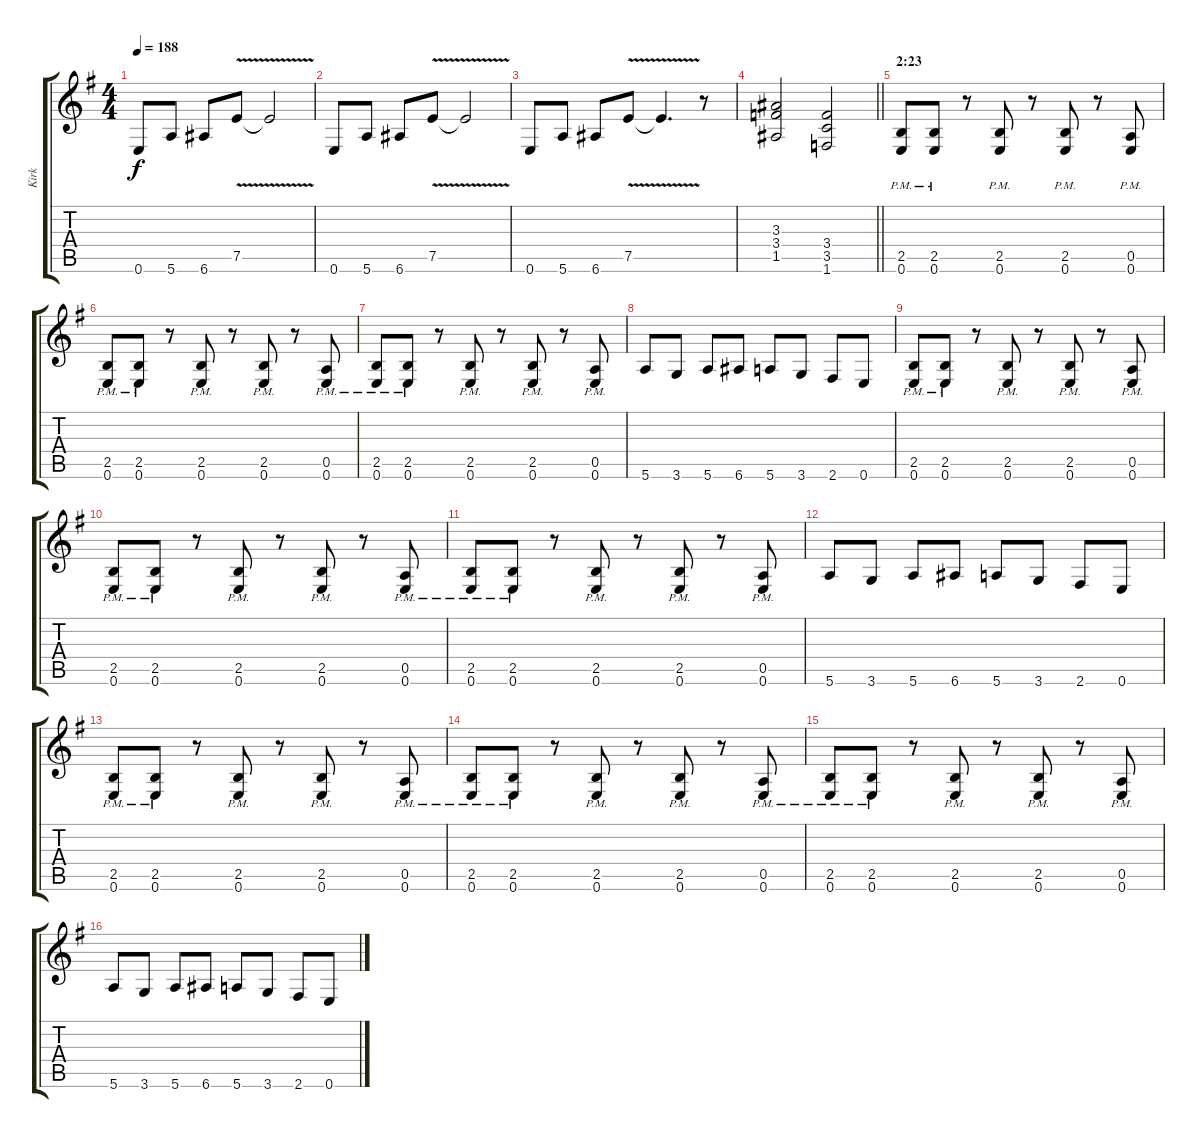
\track ("Kirk" "Kirk") {instrument distortionguitar}
\staff {score tabs}
\tuning (E4 B3 G3 D3 A2 E2) {hide}
\ts (4 4)
\tempo 188
\clef g2
\ks eminor
0.6.8{dy f} 5.6.8 6.6.8 7.5{v}.8 7.5{t}.2 |
0.6.8 5.6.8 6.6.8 7.5{v}.8 7.5{t}.2 |
0.6.8 5.6.8 6.6.8 7.5{v}.8 7.5{t}.4{d} r.8 |
\barLineRight lightlight
(3.3 3.4 1.5).2 (3.4 3.5 1.6).2 |
\section ("" "2:23")
(2.5{pm} 0.6{pm}).8 (2.5{pm} 0.6{pm}).8 r.8 (2.5{pm} 0.6{pm}).8 r.8 (2.5{pm} 0.6{pm}).8 r.8 (0.5{pm} 0.6{pm}).8 |
(2.5{pm} 0.6{pm}).8 (2.5{pm} 0.6{pm}).8 r.8 (2.5{pm} 0.6{pm}).8 r.8 (2.5{pm} 0.6{pm}).8 r.8 (0.5{pm} 0.6{pm}).8 |
(2.5{pm} 0.6{pm}).8 (2.5{pm} 0.6{pm}).8 r.8 (2.5{pm} 0.6{pm}).8 r.8 (2.5{pm} 0.6{pm}).8 r.8 (0.5{pm} 0.6{pm}).8 |
5.6.8 3.6.8 5.6.8 6.6.8 5.6.8 3.6.8 2.6.8 0.6.8 |
(2.5{pm} 0.6{pm}).8 (2.5{pm} 0.6{pm}).8 r.8 (2.5{pm} 0.6{pm}).8 r.8 (2.5{pm} 0.6{pm}).8 r.8 (0.5{pm} 0.6{pm}).8 |
(2.5{pm} 0.6{pm}).8 (2.5{pm} 0.6{pm}).8 r.8 (2.5{pm} 0.6{pm}).8 r.8 (2.5{pm} 0.6{pm}).8 r.8 (0.5{pm} 0.6{pm}).8 |
(2.5{pm} 0.6{pm}).8 (2.5{pm} 0.6{pm}).8 r.8 (2.5{pm} 0.6{pm}).8 r.8 (2.5{pm} 0.6{pm}).8 r.8 (0.5{pm} 0.6{pm}).8 |
5.6.8 3.6.8 5.6.8 6.6.8 5.6.8 3.6.8 2.6.8 0.6.8 |
(2.5{pm} 0.6{pm}).8 (2.5{pm} 0.6{pm}).8 r.8 (2.5{pm} 0.6{pm}).8 r.8 (2.5{pm} 0.6{pm}).8 r.8 (0.5{pm} 0.6{pm}).8 |
(2.5{pm} 0.6{pm}).8 (2.5{pm} 0.6{pm}).8 r.8 (2.5{pm} 0.6{pm}).8 r.8 (2.5{pm} 0.6{pm}).8 r.8 (0.5{pm} 0.6{pm}).8 |
(2.5{pm} 0.6{pm}).8 (2.5{pm} 0.6{pm}).8 r.8 (2.5{pm} 0.6{pm}).8 r.8 (2.5{pm} 0.6{pm}).8 r.8 (0.5{pm} 0.6{pm}).8 |
5.6.8 3.6.8 5.6.8 6.6.8 5.6.8 3.6.8 2.6.8 0.6.8
